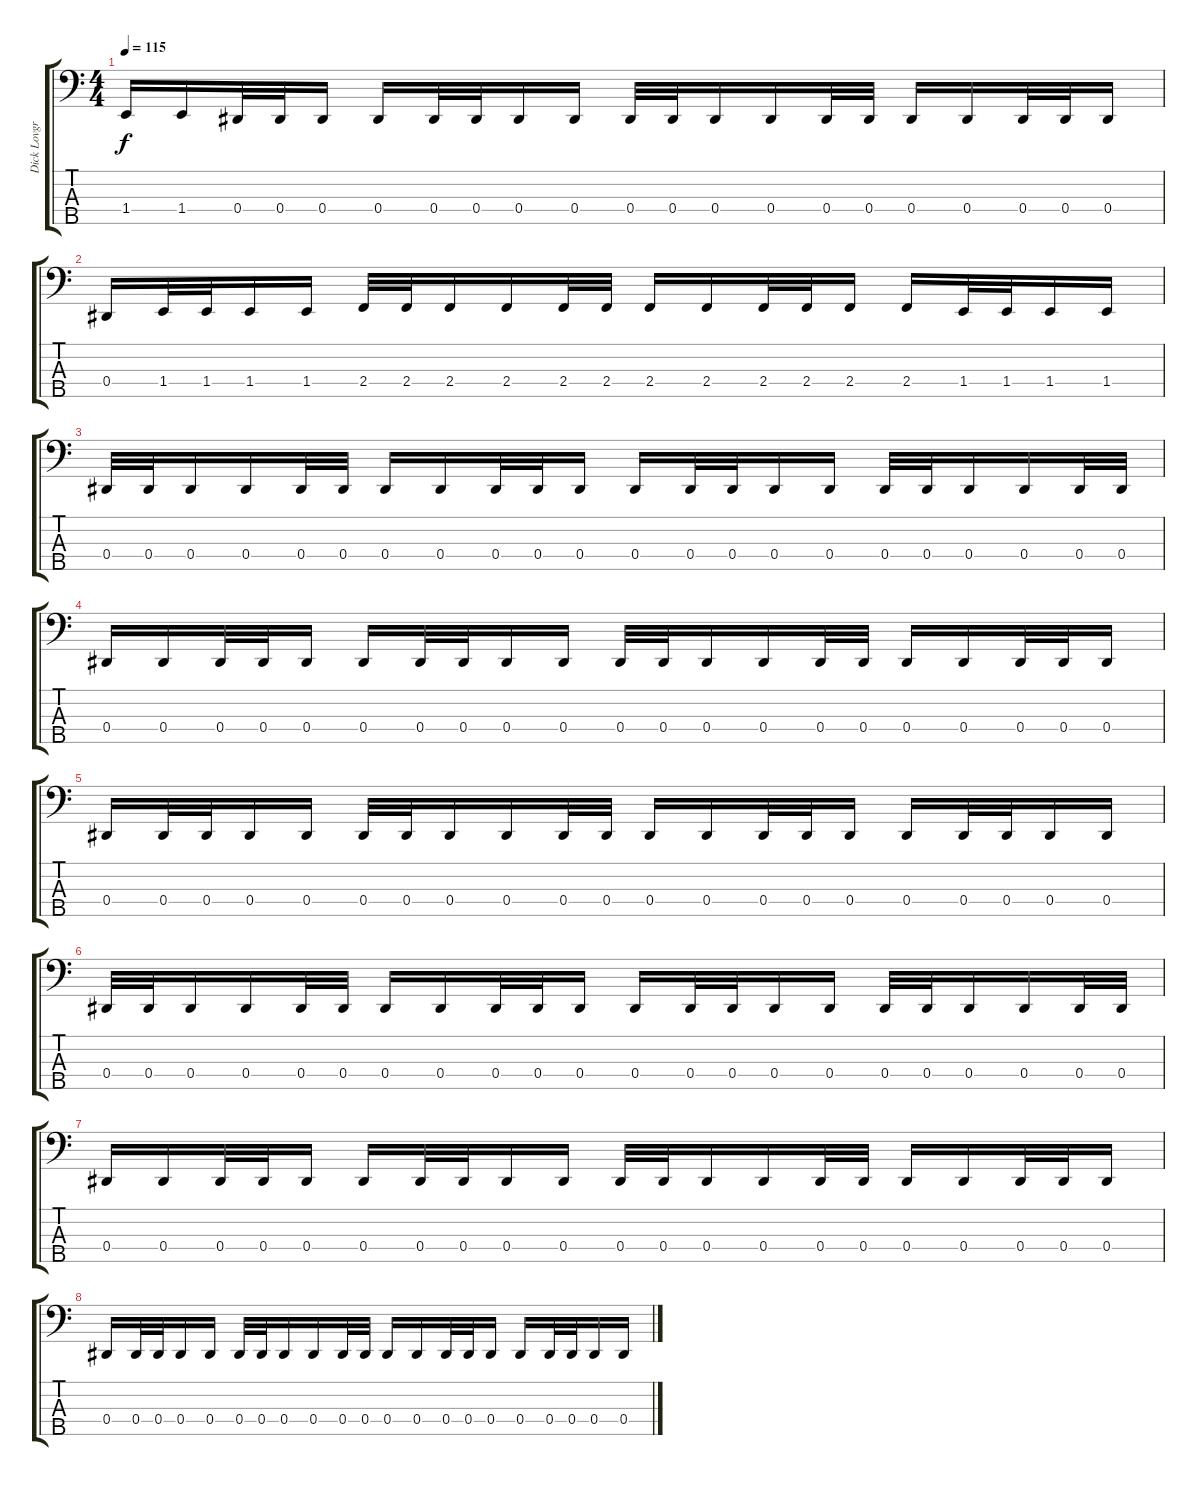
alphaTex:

\track ("Dick Lovgren" "Dick Lovgr") {instrument electricbasspick}
\staff {score tabs}
\tuning (Gb2 Db2 Ab1 Eb1 Bb0) {hide}
\ts (4 4)
\tempo 115
\clef f4
\ks c
1.4.16{dy f} 1.4.16 0.4.32 0.4.32 0.4.16 0.4.16 0.4.32 0.4.32 0.4.16 0.4.16 0.4.32 0.4.32 0.4.16 0.4.16 0.4.32 0.4.32 0.4.16 0.4.16 0.4.32 0.4.32 0.4.16 |
0.4.16 1.4.32 1.4.32 1.4.16 1.4.16 2.4.32 2.4.32 2.4.16 2.4.16 2.4.32 2.4.32 2.4.16 2.4.16 2.4.32 2.4.32 2.4.16 2.4.16 1.4.32 1.4.32 1.4.16 1.4.16 |
0.4.32 0.4.32 0.4.16 0.4.16 0.4.32 0.4.32 0.4.16 0.4.16 0.4.32 0.4.32 0.4.16 0.4.16 0.4.32 0.4.32 0.4.16 0.4.16 0.4.32 0.4.32 0.4.16 0.4.16 0.4.32 0.4.32 |
0.4.16 0.4.16 0.4.32 0.4.32 0.4.16 0.4.16 0.4.32 0.4.32 0.4.16 0.4.16 0.4.32 0.4.32 0.4.16 0.4.16 0.4.32 0.4.32 0.4.16 0.4.16 0.4.32 0.4.32 0.4.16 |
0.4.16 0.4.32 0.4.32 0.4.16 0.4.16 0.4.32 0.4.32 0.4.16 0.4.16 0.4.32 0.4.32 0.4.16 0.4.16 0.4.32 0.4.32 0.4.16 0.4.16 0.4.32 0.4.32 0.4.16 0.4.16 |
0.4.32 0.4.32 0.4.16 0.4.16 0.4.32 0.4.32 0.4.16 0.4.16 0.4.32 0.4.32 0.4.16 0.4.16 0.4.32 0.4.32 0.4.16 0.4.16 0.4.32 0.4.32 0.4.16 0.4.16 0.4.32 0.4.32 |
0.4.16 0.4.16 0.4.32 0.4.32 0.4.16 0.4.16 0.4.32 0.4.32 0.4.16 0.4.16 0.4.32 0.4.32 0.4.16 0.4.16 0.4.32 0.4.32 0.4.16 0.4.16 0.4.32 0.4.32 0.4.16 |
0.4.16 0.4.32 0.4.32 0.4.16 0.4.16 0.4.32 0.4.32 0.4.16 0.4.16 0.4.32 0.4.32 0.4.16 0.4.16 0.4.32 0.4.32 0.4.16 0.4.16 0.4.32 0.4.32 0.4.16 0.4.16
